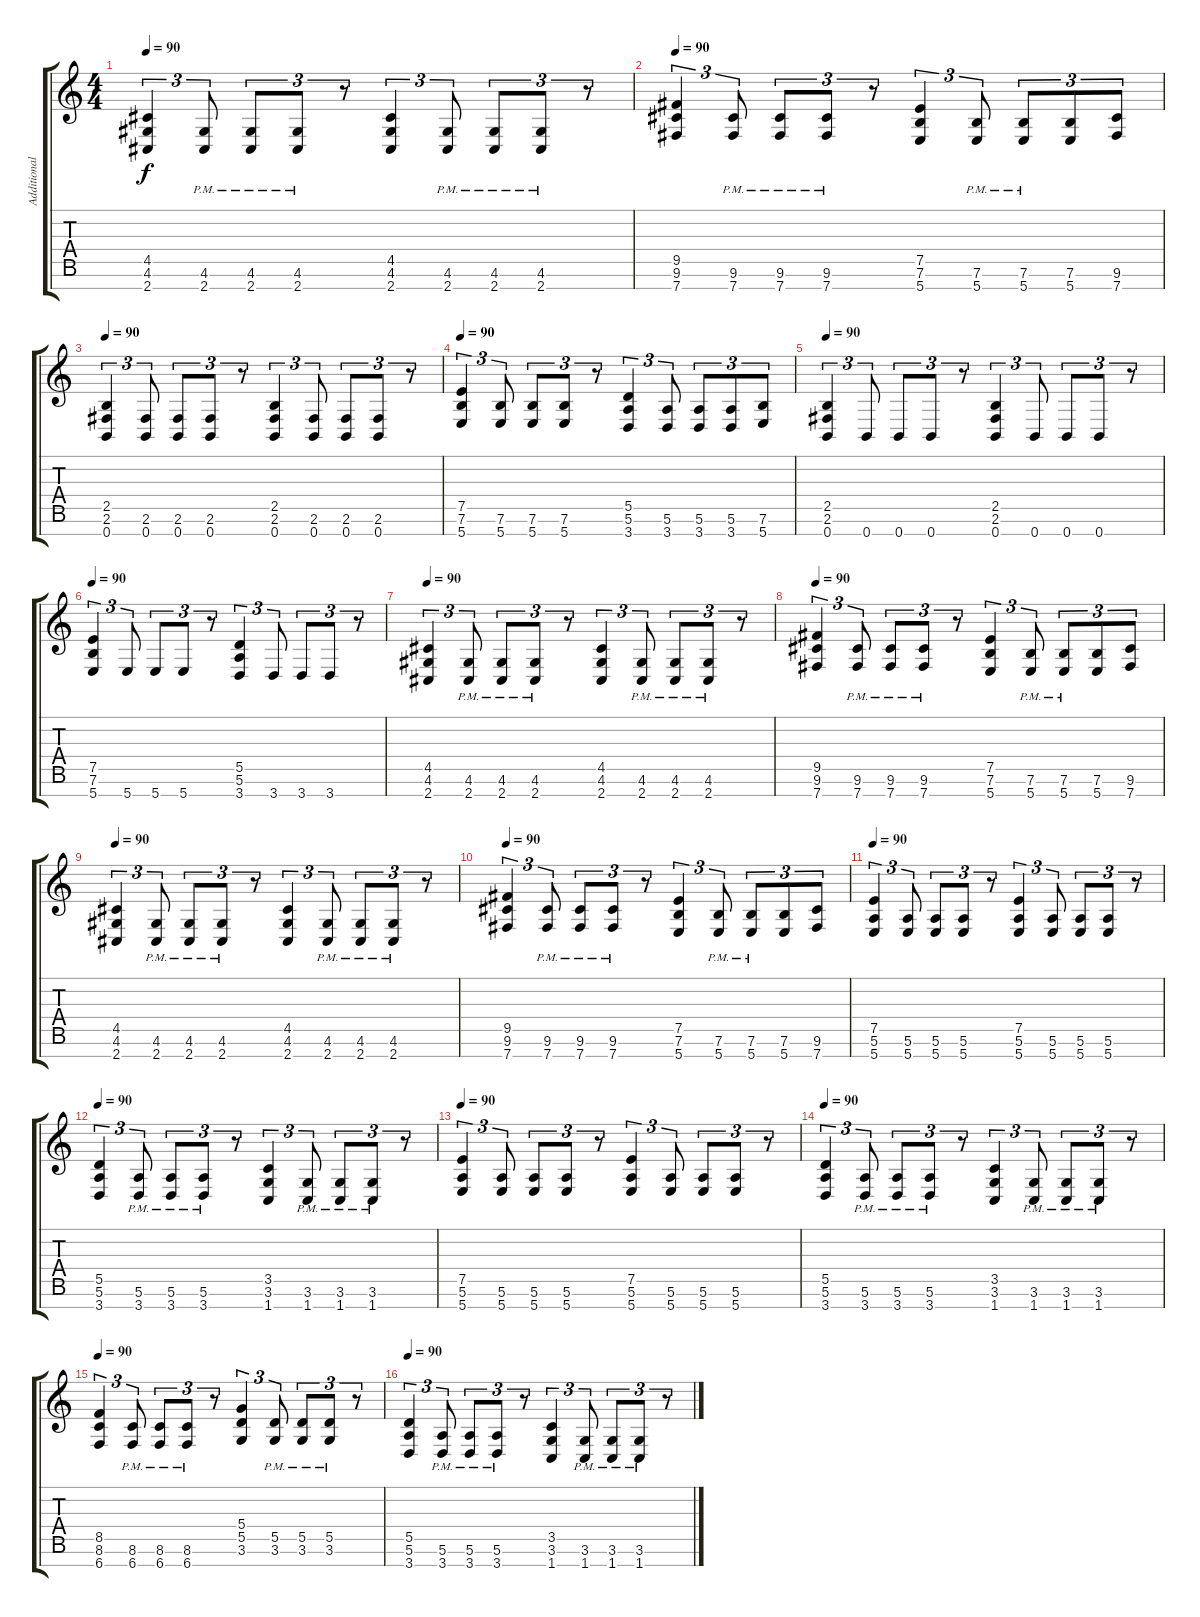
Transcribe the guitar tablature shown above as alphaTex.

\track ("Additional Guitar" "Additional") {instrument distortionguitar}
\staff {score tabs}
\tuning (E4 B3 G3 D3 A2 E2 B1) {hide}
\ts (4 4)
\tempo 90
\clef g2
\ks c
(4.5 4.6 2.7).4{tu (3 2) dy f} (4.6{pm} 2.7{pm}).8{tu (3 2)} (4.6{pm} 2.7{pm}).8{tu (3 2)} (4.6{pm} 2.7{pm}).8{tu (3 2)} r.8{tu (3 2)} (4.5 4.6 2.7).4{tu (3 2)} (4.6{pm} 2.7{pm}).8{tu (3 2)} (4.6{pm} 2.7{pm}).8{tu (3 2)} (4.6{pm} 2.7{pm}).8{tu (3 2)} r.8{tu (3 2)} |
\tempo 90
(9.5 9.6 7.7).4{tu (3 2)} (9.6{pm} 7.7{pm}).8{tu (3 2)} (9.6{pm} 7.7{pm}).8{tu (3 2)} (9.6{pm} 7.7{pm}).8{tu (3 2)} r.8{tu (3 2)} (7.5 7.6 5.7).4{tu (3 2)} (7.6{pm} 5.7{pm}).8{tu (3 2)} (7.6{pm} 5.7{pm}).8{tu (3 2)} (7.6 5.7).8{tu (3 2)} (9.6 7.7).8{tu (3 2)} |
\tempo 90
(2.5 2.6 0.7).4{tu (3 2)} (2.6 0.7).8{tu (3 2)} (2.6 0.7).8{tu (3 2)} (2.6 0.7).8{tu (3 2)} r.8{tu (3 2)} (2.5 2.6 0.7).4{tu (3 2)} (2.6 0.7).8{tu (3 2)} (2.6 0.7).8{tu (3 2)} (2.6 0.7).8{tu (3 2)} r.8{tu (3 2)} |
\tempo 90
(7.5 7.6 5.7).4{tu (3 2)} (7.6 5.7).8{tu (3 2)} (7.6 5.7).8{tu (3 2)} (7.6 5.7).8{tu (3 2)} r.8{tu (3 2)} (5.5 5.6 3.7).4{tu (3 2)} (5.6 3.7).8{tu (3 2)} (5.6 3.7).8{tu (3 2)} (5.6 3.7).8{tu (3 2)} (7.6 5.7).8{tu (3 2)} |
\tempo 90
(2.5 2.6 0.7).4{tu (3 2)} 0.7.8{tu (3 2)} 0.7.8{tu (3 2)} 0.7.8{tu (3 2)} r.8{tu (3 2)} (2.5 2.6 0.7).4{tu (3 2)} 0.7.8{tu (3 2)} 0.7.8{tu (3 2)} 0.7.8{tu (3 2)} r.8{tu (3 2)} |
\tempo 90
(7.5 7.6 5.7).4{tu (3 2)} 5.7.8{tu (3 2)} 5.7.8{tu (3 2)} 5.7.8{tu (3 2)} r.8{tu (3 2)} (5.5 5.6 3.7).4{tu (3 2)} 3.7.8{tu (3 2)} 3.7.8{tu (3 2)} 3.7.8{tu (3 2)} r.8{tu (3 2)} |
\tempo 90
(4.5 4.6 2.7).4{tu (3 2)} (4.6{pm} 2.7{pm}).8{tu (3 2)} (4.6{pm} 2.7{pm}).8{tu (3 2)} (4.6{pm} 2.7{pm}).8{tu (3 2)} r.8{tu (3 2)} (4.5 4.6 2.7).4{tu (3 2)} (4.6{pm} 2.7{pm}).8{tu (3 2)} (4.6{pm} 2.7{pm}).8{tu (3 2)} (4.6{pm} 2.7{pm}).8{tu (3 2)} r.8{tu (3 2)} |
\tempo 90
(9.5 9.6 7.7).4{tu (3 2)} (9.6{pm} 7.7{pm}).8{tu (3 2)} (9.6{pm} 7.7{pm}).8{tu (3 2)} (9.6{pm} 7.7{pm}).8{tu (3 2)} r.8{tu (3 2)} (7.5 7.6 5.7).4{tu (3 2)} (7.6{pm} 5.7{pm}).8{tu (3 2)} (7.6{pm} 5.7{pm}).8{tu (3 2)} (7.6 5.7).8{tu (3 2)} (9.6 7.7).8{tu (3 2)} |
\tempo 90
(4.5 4.6 2.7).4{tu (3 2)} (4.6{pm} 2.7{pm}).8{tu (3 2)} (4.6{pm} 2.7{pm}).8{tu (3 2)} (4.6{pm} 2.7{pm}).8{tu (3 2)} r.8{tu (3 2)} (4.5 4.6 2.7).4{tu (3 2)} (4.6{pm} 2.7{pm}).8{tu (3 2)} (4.6{pm} 2.7{pm}).8{tu (3 2)} (4.6{pm} 2.7{pm}).8{tu (3 2)} r.8{tu (3 2)} |
\tempo 90
(9.5 9.6 7.7).4{tu (3 2)} (9.6{pm} 7.7{pm}).8{tu (3 2)} (9.6{pm} 7.7{pm}).8{tu (3 2)} (9.6{pm} 7.7{pm}).8{tu (3 2)} r.8{tu (3 2)} (7.5 7.6 5.7).4{tu (3 2)} (7.6{pm} 5.7{pm}).8{tu (3 2)} (7.6{pm} 5.7{pm}).8{tu (3 2)} (7.6 5.7).8{tu (3 2)} (9.6 7.7).8{tu (3 2)} |
\tempo 90
(7.5 5.6 5.7).4{tu (3 2)} (5.6 5.7).8{tu (3 2)} (5.6 5.7).8{tu (3 2)} (5.6 5.7).8{tu (3 2)} r.8{tu (3 2)} (7.5 5.6 5.7).4{tu (3 2)} (5.6 5.7).8{tu (3 2)} (5.6 5.7).8{tu (3 2)} (5.6 5.7).8{tu (3 2)} r.8{tu (3 2)} |
\tempo 90
(5.5 5.6 3.7).4{tu (3 2)} (5.6{pm} 3.7{pm}).8{tu (3 2)} (5.6{pm} 3.7{pm}).8{tu (3 2)} (5.6{pm} 3.7{pm}).8{tu (3 2)} r.8{tu (3 2)} (3.5 3.6 1.7).4{tu (3 2)} (3.6{pm} 1.7{pm}).8{tu (3 2)} (3.6{pm} 1.7{pm}).8{tu (3 2)} (3.6{pm} 1.7{pm}).8{tu (3 2)} r.8{tu (3 2)} |
\tempo 90
(7.5 5.6 5.7).4{tu (3 2)} (5.6 5.7).8{tu (3 2)} (5.6 5.7).8{tu (3 2)} (5.6 5.7).8{tu (3 2)} r.8{tu (3 2)} (7.5 5.6 5.7).4{tu (3 2)} (5.6 5.7).8{tu (3 2)} (5.6 5.7).8{tu (3 2)} (5.6 5.7).8{tu (3 2)} r.8{tu (3 2)} |
\tempo 90
(5.5 5.6 3.7).4{tu (3 2)} (5.6{pm} 3.7{pm}).8{tu (3 2)} (5.6{pm} 3.7{pm}).8{tu (3 2)} (5.6{pm} 3.7{pm}).8{tu (3 2)} r.8{tu (3 2)} (3.5 3.6 1.7).4{tu (3 2)} (3.6{pm} 1.7{pm}).8{tu (3 2)} (3.6{pm} 1.7{pm}).8{tu (3 2)} (3.6{pm} 1.7{pm}).8{tu (3 2)} r.8{tu (3 2)} |
\tempo 90
(8.5 8.6 6.7).4{tu (3 2)} (8.6{pm} 6.7{pm}).8{tu (3 2)} (8.6{pm} 6.7{pm}).8{tu (3 2)} (8.6{pm} 6.7{pm}).8{tu (3 2)} r.8{tu (3 2)} (5.4 5.5 3.6).4{tu (3 2)} (5.5{pm} 3.6{pm}).8{tu (3 2)} (5.5{pm} 3.6{pm}).8{tu (3 2)} (5.5{pm} 3.6{pm}).8{tu (3 2)} r.8{tu (3 2)} |
\tempo 90
(5.5 5.6 3.7).4{tu (3 2)} (5.6{pm} 3.7{pm}).8{tu (3 2)} (5.6{pm} 3.7{pm}).8{tu (3 2)} (5.6{pm} 3.7{pm}).8{tu (3 2)} r.8{tu (3 2)} (3.5 3.6 1.7).4{tu (3 2)} (3.6{pm} 1.7{pm}).8{tu (3 2)} (3.6{pm} 1.7{pm}).8{tu (3 2)} (3.6{pm} 1.7{pm}).8{tu (3 2)} r.8{tu (3 2)}
